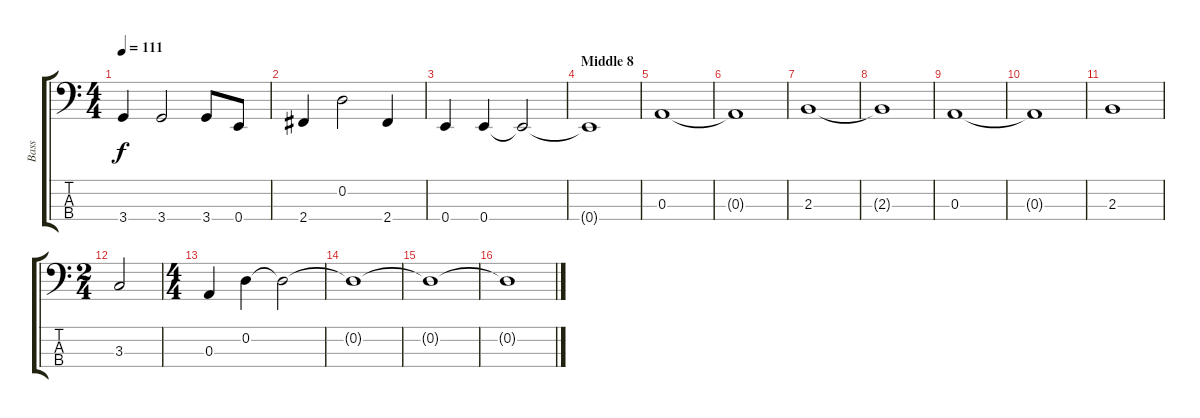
\track ("Bass" "Bass") {instrument electricbassfinger}
\staff {score tabs}
\tuning (G2 D2 A1 E1) {hide}
\ts (4 4)
\tempo 111
\clef f4
\ks c
3.4.4{dy f} 3.4.2 3.4.8 0.4.8 |
2.4.4 0.2.2 2.4.4 |
0.4.4 0.4.4 0.4{t}.2 |
\section ("" "Middle 8")
0.4{t}.1 |
0.3.1 |
0.3{t}.1 |
2.3.1 |
2.3{t}.1 |
0.3.1 |
0.3{t}.1 |
2.3.1 |
\ts (2 4)
3.3.2 |
\ts (4 4)
0.3.4 0.2.4 0.2{t}.2 |
0.2{t}.1 |
0.2{t}.1{volume 0} |
0.2{t}.1
